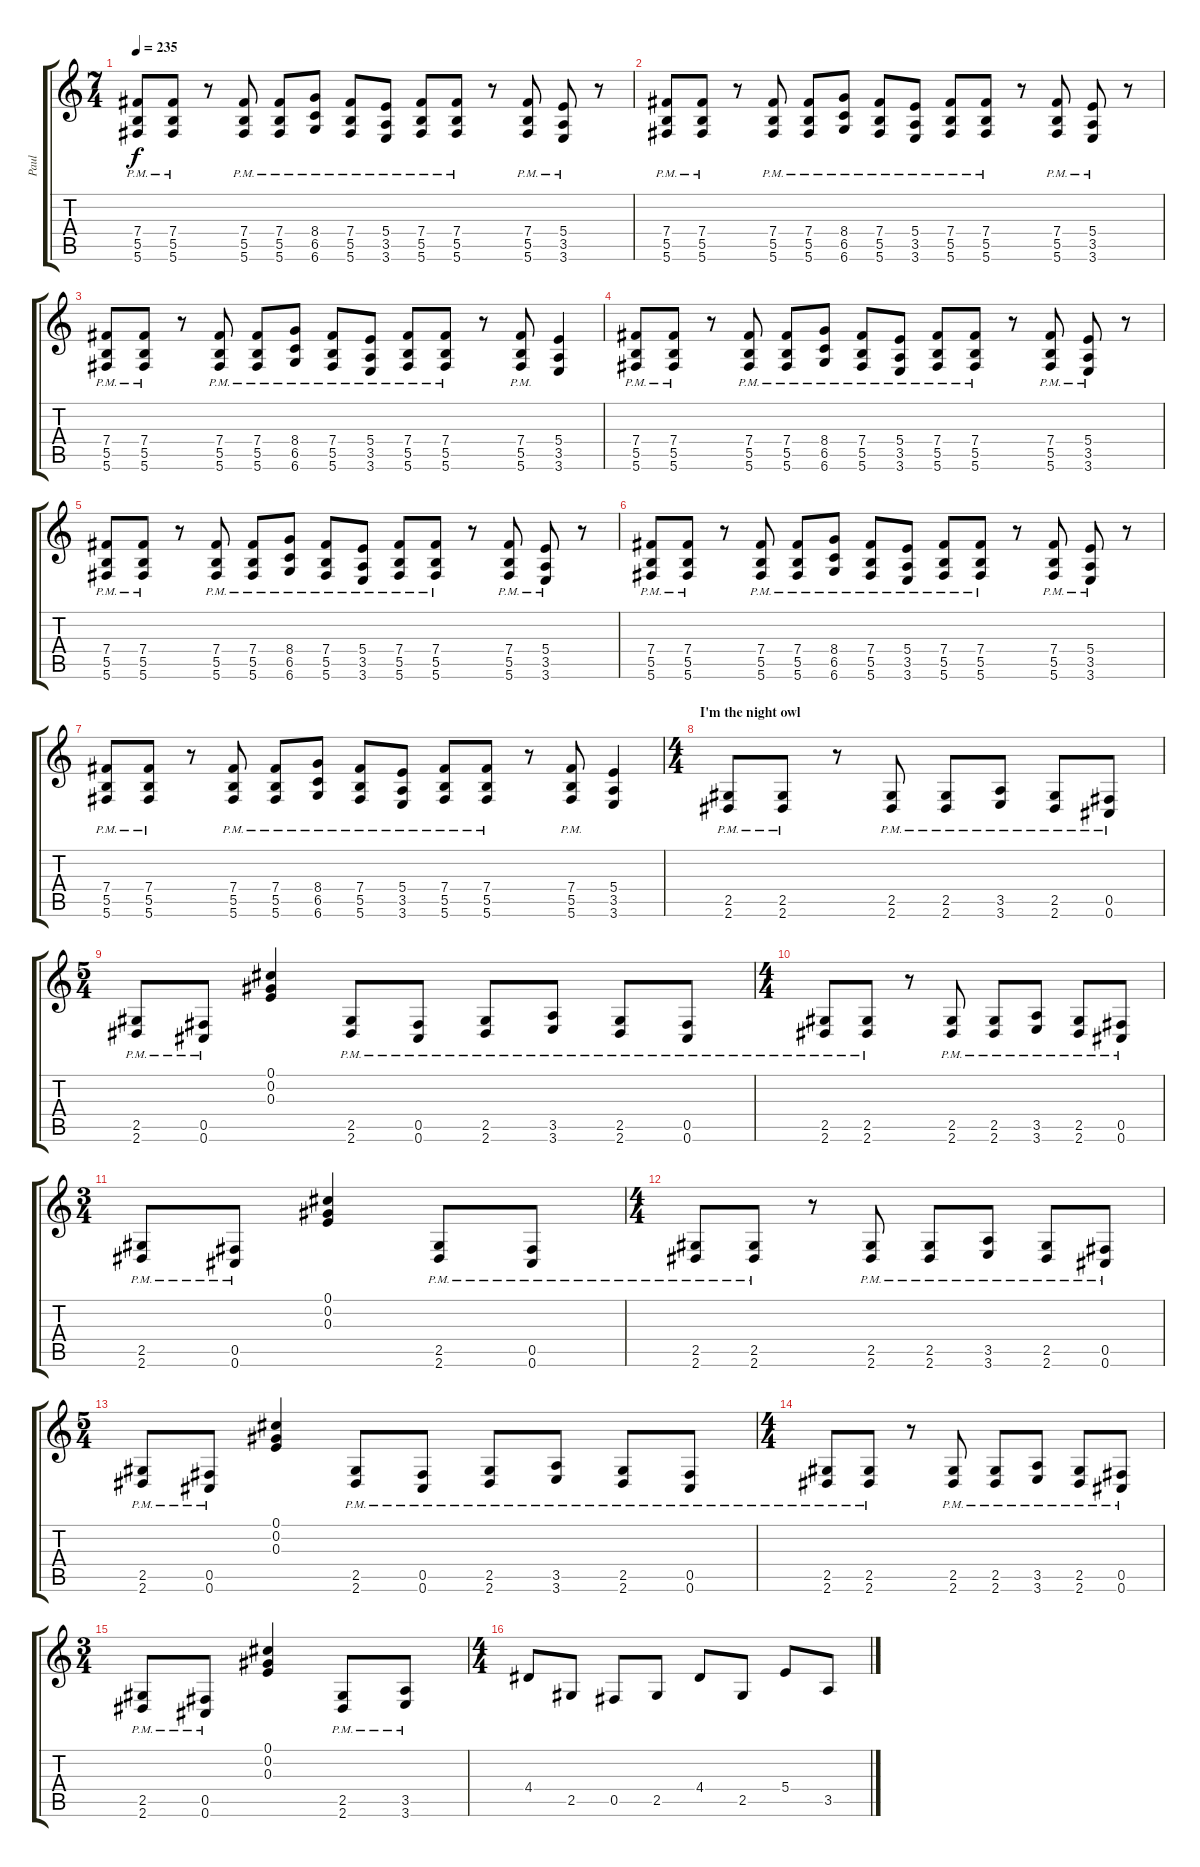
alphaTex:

\track ("Paul" "Paul") {instrument distortionguitar}
\staff {score tabs}
\tuning (Db4 Ab3 E3 B2 Gb2 Db2) {hide}
\ts (7 4)
\tempo 235
\clef g2
\ks c
(7.4{pm} 5.5{pm} 5.6{pm}).8{dy f} (7.4{pm} 5.5{pm} 5.6{pm}).8 r.8 (7.4{pm} 5.5{pm} 5.6{pm}).8 (7.4{pm} 5.5{pm} 5.6{pm}).8 (8.4{pm} 6.5{pm} 6.6{pm}).8 (7.4{pm} 5.5{pm} 5.6{pm}).8 (5.4{pm} 3.5{pm} 3.6{pm}).8 (7.4{pm} 5.5{pm} 5.6{pm}).8 (7.4{pm} 5.5{pm} 5.6{pm}).8 r.8 (7.4{pm} 5.5{pm} 5.6{pm}).8 (5.4{pm} 3.5{pm} 3.6{pm}).8 r.8 |
(7.4{pm} 5.5{pm} 5.6{pm}).8 (7.4{pm} 5.5{pm} 5.6{pm}).8 r.8 (7.4{pm} 5.5{pm} 5.6{pm}).8 (7.4{pm} 5.5{pm} 5.6{pm}).8 (8.4{pm} 6.5{pm} 6.6{pm}).8 (7.4{pm} 5.5{pm} 5.6{pm}).8 (5.4{pm} 3.5{pm} 3.6{pm}).8 (7.4{pm} 5.5{pm} 5.6{pm}).8 (7.4{pm} 5.5{pm} 5.6{pm}).8 r.8 (7.4{pm} 5.5{pm} 5.6{pm}).8 (5.4{pm} 3.5{pm} 3.6{pm}).8 r.8 |
(7.4{pm} 5.5{pm} 5.6{pm}).8 (7.4{pm} 5.5{pm} 5.6{pm}).8 r.8 (7.4{pm} 5.5{pm} 5.6{pm}).8 (7.4{pm} 5.5{pm} 5.6{pm}).8 (8.4{pm} 6.5{pm} 6.6{pm}).8 (7.4{pm} 5.5{pm} 5.6{pm}).8 (5.4{pm} 3.5{pm} 3.6{pm}).8 (7.4{pm} 5.5{pm} 5.6{pm}).8 (7.4{pm} 5.5{pm} 5.6{pm}).8 r.8 (7.4{pm} 5.5{pm} 5.6{pm}).8 (5.4 3.5 3.6).4 |
(7.4{pm} 5.5{pm} 5.6{pm}).8 (7.4{pm} 5.5{pm} 5.6{pm}).8 r.8 (7.4{pm} 5.5{pm} 5.6{pm}).8 (7.4{pm} 5.5{pm} 5.6{pm}).8 (8.4{pm} 6.5{pm} 6.6{pm}).8 (7.4{pm} 5.5{pm} 5.6{pm}).8 (5.4{pm} 3.5{pm} 3.6{pm}).8 (7.4{pm} 5.5{pm} 5.6{pm}).8 (7.4{pm} 5.5{pm} 5.6{pm}).8 r.8 (7.4{pm} 5.5{pm} 5.6{pm}).8 (5.4{pm} 3.5{pm} 3.6{pm}).8 r.8 |
(7.4{pm} 5.5{pm} 5.6{pm}).8 (7.4{pm} 5.5{pm} 5.6{pm}).8 r.8 (7.4{pm} 5.5{pm} 5.6{pm}).8 (7.4{pm} 5.5{pm} 5.6{pm}).8 (8.4{pm} 6.5{pm} 6.6{pm}).8 (7.4{pm} 5.5{pm} 5.6{pm}).8 (5.4{pm} 3.5{pm} 3.6{pm}).8 (7.4{pm} 5.5{pm} 5.6{pm}).8 (7.4{pm} 5.5{pm} 5.6{pm}).8 r.8 (7.4{pm} 5.5{pm} 5.6{pm}).8 (5.4{pm} 3.5{pm} 3.6{pm}).8 r.8 |
(7.4{pm} 5.5{pm} 5.6{pm}).8 (7.4{pm} 5.5{pm} 5.6{pm}).8 r.8 (7.4{pm} 5.5{pm} 5.6{pm}).8 (7.4{pm} 5.5{pm} 5.6{pm}).8 (8.4{pm} 6.5{pm} 6.6{pm}).8 (7.4{pm} 5.5{pm} 5.6{pm}).8 (5.4{pm} 3.5{pm} 3.6{pm}).8 (7.4{pm} 5.5{pm} 5.6{pm}).8 (7.4{pm} 5.5{pm} 5.6{pm}).8 r.8 (7.4{pm} 5.5{pm} 5.6{pm}).8 (5.4{pm} 3.5{pm} 3.6{pm}).8 r.8 |
(7.4{pm} 5.5{pm} 5.6{pm}).8 (7.4{pm} 5.5{pm} 5.6{pm}).8 r.8 (7.4{pm} 5.5{pm} 5.6{pm}).8 (7.4{pm} 5.5{pm} 5.6{pm}).8 (8.4{pm} 6.5{pm} 6.6{pm}).8 (7.4{pm} 5.5{pm} 5.6{pm}).8 (5.4{pm} 3.5{pm} 3.6{pm}).8 (7.4{pm} 5.5{pm} 5.6{pm}).8 (7.4{pm} 5.5{pm} 5.6{pm}).8 r.8 (7.4{pm} 5.5{pm} 5.6{pm}).8 (5.4 3.5 3.6).4 |
\ts (4 4)
\section ("" "I'm the night owl")
(2.5{pm} 2.6{pm}).8 (2.5{pm} 2.6{pm}).8 r.8 (2.5{pm} 2.6{pm}).8 (2.5{pm} 2.6{pm}).8 (3.5{pm} 3.6{pm}).8 (2.5{pm} 2.6{pm}).8 (0.5{pm} 0.6{pm}).8 |
\ts (5 4)
(2.5{pm} 2.6{pm}).8 (0.5{pm} 0.6{pm}).8 (0.1 0.2 0.3).4 (2.5{pm} 2.6{pm}).8 (0.5{pm} 0.6{pm}).8 (2.5{pm} 2.6{pm}).8 (3.5{pm} 3.6{pm}).8 (2.5{pm} 2.6{pm}).8 (0.5{pm} 0.6{pm}).8 |
\ts (4 4)
(2.5{pm} 2.6{pm}).8 (2.5{pm} 2.6{pm}).8 r.8 (2.5{pm} 2.6{pm}).8 (2.5{pm} 2.6{pm}).8 (3.5{pm} 3.6{pm}).8 (2.5{pm} 2.6{pm}).8 (0.5{pm} 0.6{pm}).8 |
\ts (3 4)
(2.5{pm} 2.6{pm}).8 (0.5{pm} 0.6{pm}).8 (0.1 0.2 0.3).4 (2.5{pm} 2.6{pm}).8 (0.5{pm} 0.6{pm}).8 |
\ts (4 4)
(2.5{pm} 2.6{pm}).8 (2.5{pm} 2.6{pm}).8 r.8 (2.5{pm} 2.6{pm}).8 (2.5{pm} 2.6{pm}).8 (3.5{pm} 3.6{pm}).8 (2.5{pm} 2.6{pm}).8 (0.5{pm} 0.6{pm}).8 |
\ts (5 4)
(2.5{pm} 2.6{pm}).8 (0.5{pm} 0.6{pm}).8 (0.1 0.2 0.3).4 (2.5{pm} 2.6{pm}).8 (0.5{pm} 0.6{pm}).8 (2.5{pm} 2.6{pm}).8 (3.5{pm} 3.6{pm}).8 (2.5{pm} 2.6{pm}).8 (0.5{pm} 0.6{pm}).8 |
\ts (4 4)
(2.5{pm} 2.6{pm}).8 (2.5{pm} 2.6{pm}).8 r.8 (2.5{pm} 2.6{pm}).8 (2.5{pm} 2.6{pm}).8 (3.5{pm} 3.6{pm}).8 (2.5{pm} 2.6{pm}).8 (0.5{pm} 0.6{pm}).8 |
\ts (3 4)
(2.5{pm} 2.6{pm}).8 (0.5{pm} 0.6{pm}).8 (0.1 0.2 0.3).4 (2.5{pm} 2.6{pm}).8 (3.5{pm} 3.6{pm}).8 |
\ts (4 4)
4.4.8 2.5.8 0.5.8 2.5.8 4.4.8 2.5.8 5.4.8 3.5.8
